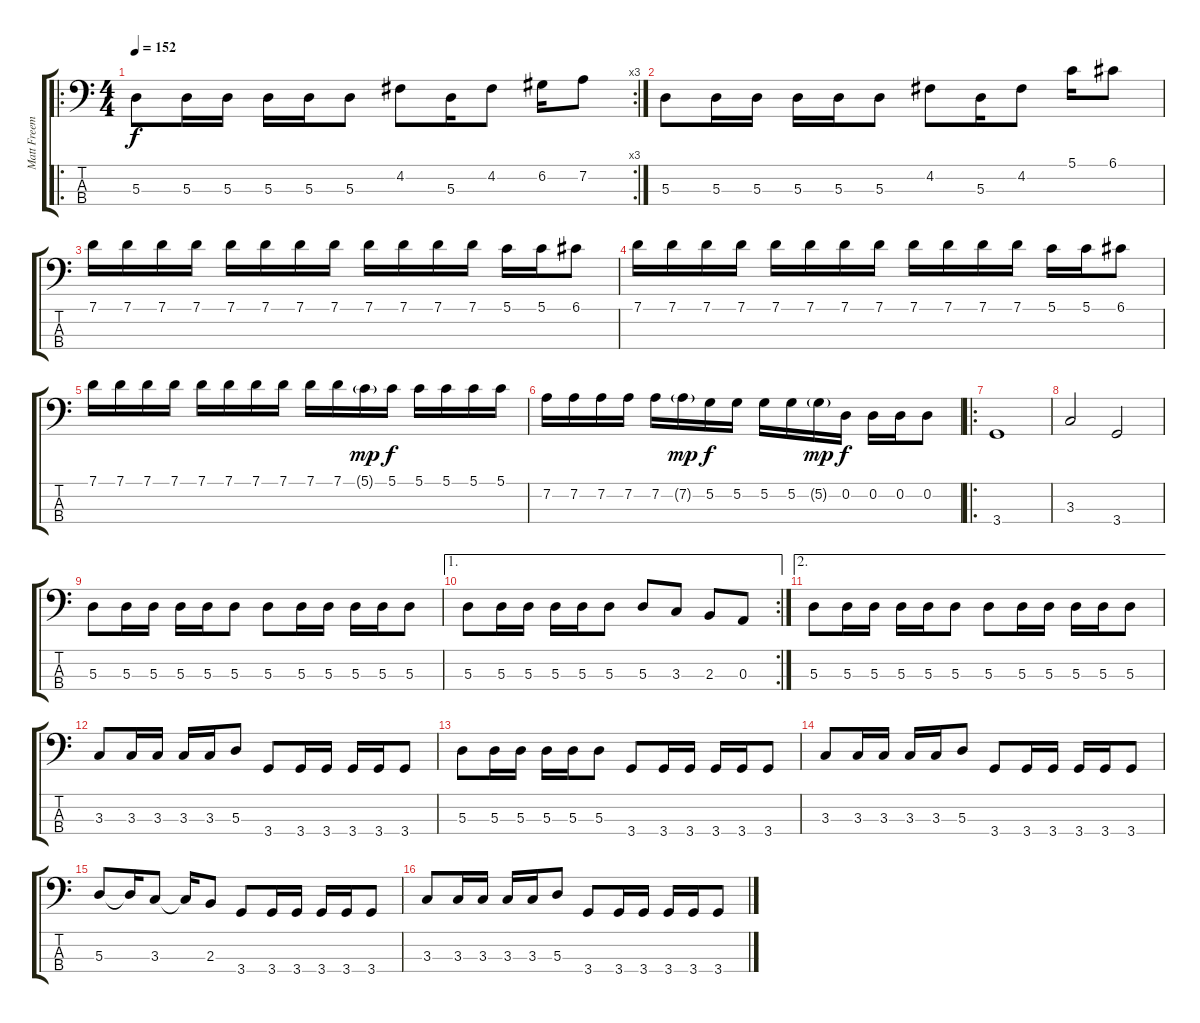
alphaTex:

\track ("Matt Freeman" "Matt Freem") {instrument electricbassfinger}
\staff {score tabs}
\tuning (G2 D2 A1 E1) {hide}
\ro
\rc 3
\ts (4 4)
\tempo 152
\clef f4
\ks c
5.3.8{dy f} 5.3.16 5.3.16 5.3.16 5.3.16 5.3.8 4.2.8 5.3.16 4.2.8 6.2.16 7.2.8 |
5.3.8 5.3.16 5.3.16 5.3.16 5.3.16 5.3.8 4.2.8 5.3.16 4.2.8 5.1.16 6.1.8 |
7.1.16 7.1.16 7.1.16 7.1.16 7.1.16 7.1.16 7.1.16 7.1.16 7.1.16 7.1.16 7.1.16 7.1.16 5.1.16 5.1.16 6.1.8 |
7.1.16 7.1.16 7.1.16 7.1.16 7.1.16 7.1.16 7.1.16 7.1.16 7.1.16 7.1.16 7.1.16 7.1.16 5.1.16 5.1.16 6.1.8 |
7.1.16 7.1.16 7.1.16 7.1.16 7.1.16 7.1.16 7.1.16 7.1.16 7.1.16 7.1.16 5.1{g}.16{dy mp} 5.1.16{dy f} 5.1.16 5.1.16 5.1.16 5.1.16 |
7.2.16 7.2.16 7.2.16 7.2.16 7.2.16 7.2{g}.16{dy mp} 5.2.16{dy f} 5.2.16 5.2.16 5.2.16 5.2{g}.16{dy mp} 0.2.16{dy f} 0.2.16 0.2.16 0.2.8 |
\ro
3.4.1 |
3.3.2 3.4.2 |
5.3.8 5.3.16 5.3.16 5.3.16 5.3.16 5.3.8 5.3.8 5.3.16 5.3.16 5.3.16 5.3.16 5.3.8 |
\ae 1
\rc 2
5.3.8 5.3.16 5.3.16 5.3.16 5.3.16 5.3.8 5.3.8 3.3.8 2.3.8 0.3.8 |
\ae 2
5.3.8 5.3.16 5.3.16 5.3.16 5.3.16 5.3.8 5.3.8 5.3.16 5.3.16 5.3.16 5.3.16 5.3.8 |
3.3.8 3.3.16 3.3.16 3.3.16 3.3.16 5.3.8 3.4.8 3.4.16 3.4.16 3.4.16 3.4.16 3.4.8 |
5.3.8 5.3.16 5.3.16 5.3.16 5.3.16 5.3.8 3.4.8 3.4.16 3.4.16 3.4.16 3.4.16 3.4.8 |
3.3.8 3.3.16 3.3.16 3.3.16 3.3.16 5.3.8 3.4.8 3.4.16 3.4.16 3.4.16 3.4.16 3.4.8 |
5.3.8 5.3{t}.16 3.3.8 3.3{t}.16 2.3.8 3.4.8 3.4.16 3.4.16 3.4.16 3.4.16 3.4.8 |
3.3.8 3.3.16 3.3.16 3.3.16 3.3.16 5.3.8 3.4.8 3.4.16 3.4.16 3.4.16 3.4.16 3.4.8
